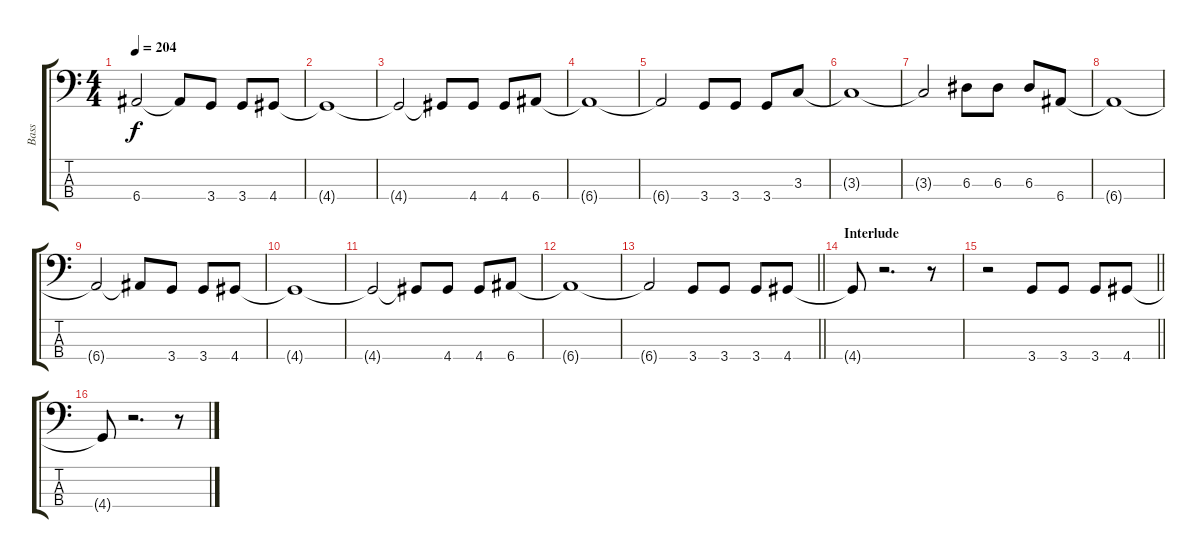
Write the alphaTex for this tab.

\track ("Bass" "Bass") {instrument electricbasspick}
\staff {score tabs}
\tuning (G2 D2 A1 E1) {hide}
\ts (4 4)
\tempo 204
\clef f4
\ks c
6.4{t}.2{dy f} 6.4{t}.8 3.4.8 3.4.8 4.4.8 |
4.4{t}.1 |
4.4{t}.2 4.4{t}.8 4.4.8 4.4.8 6.4.8 |
6.4{t}.1 |
6.4{t}.2 3.4.8 3.4.8 3.4.8 3.3.8 |
3.3{t}.1 |
3.3{t}.2 6.3.8 6.3.8 6.3.8 6.4.8 |
6.4{t}.1 |
6.4{t}.2 6.4{t}.8 3.4.8 3.4.8 4.4.8 |
4.4{t}.1 |
4.4{t}.2 4.4{t}.8 4.4.8 4.4.8 6.4.8 |
6.4{t}.1 |
\barLineRight lightlight
6.4{t}.2 3.4.8 3.4.8 3.4.8 4.4.8 |
\section ("" "Interlude")
4.4{t}.8 r.2{d} r.8 |
\barLineRight lightlight
r.2 3.4.8 3.4.8 3.4.8 4.4.8 |
4.4{t}.8 r.2{d} r.8
